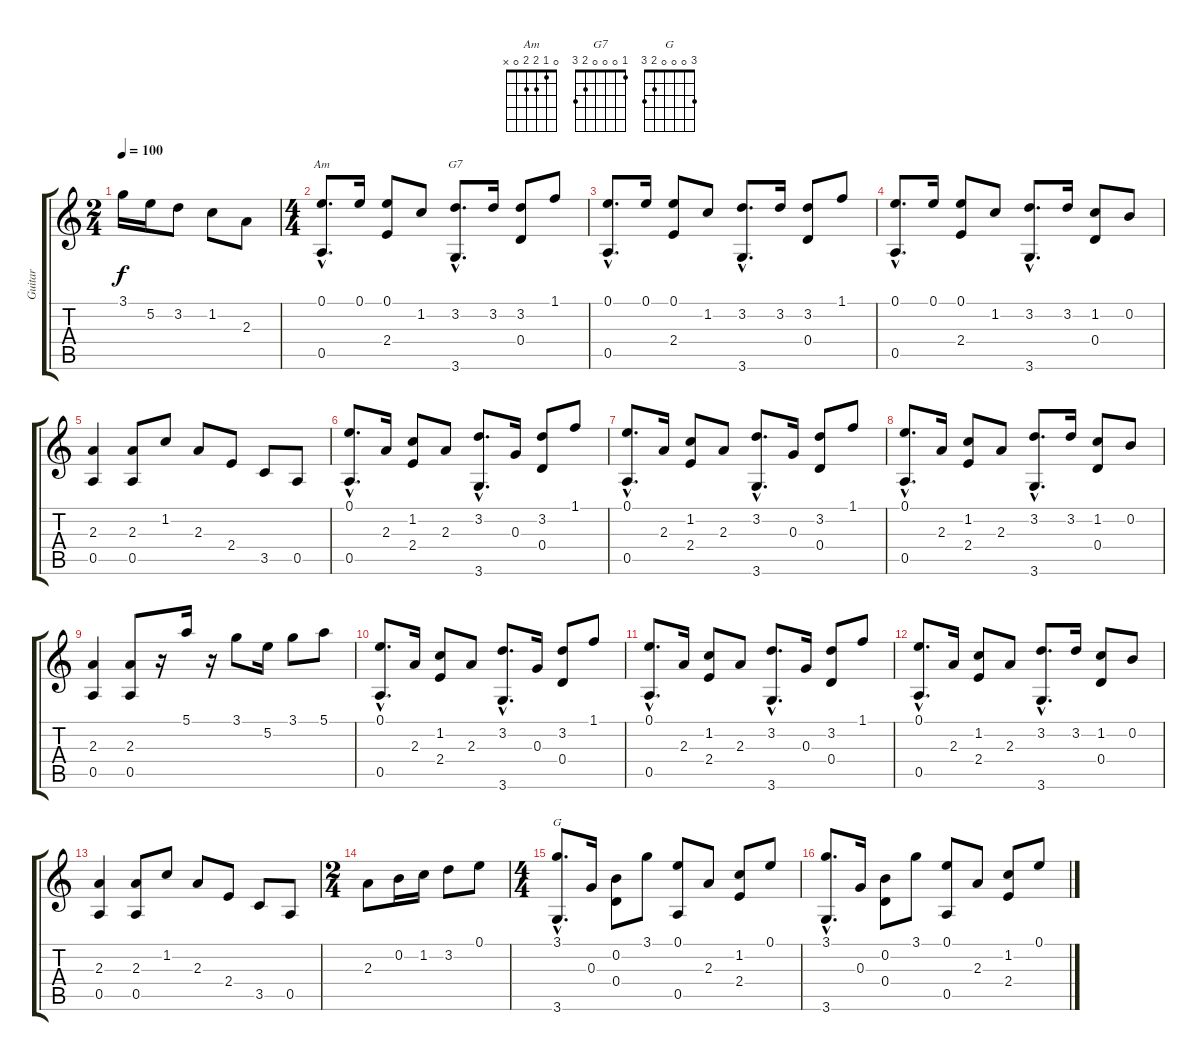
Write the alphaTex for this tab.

\track ("Guitar" "Guitar") {instrument acousticguitarnylon}
\staff {score tabs}
\tuning (E4 B3 G3 D3 A2 E2) {hide}
\chord ("Am" 0 1 2 2 0 x)
\chord ("G7" 1 0 0 0 2 3)
\chord ("G" 3 0 0 0 2 3)
\ts (2 4)
\tempo 100
\clef g2
\ks c
3.1.16{dy f} 5.2.16 3.2.8 1.2.8 2.3.8 |
\ts (4 4)
(0.1{hac} 0.5{hac}).8{d ch "Am"} 0.1.16 (0.1 2.4).8 1.2.8 (3.2{hac} 3.6{hac}).8{d ch "G7"} 3.2.16 (3.2 0.4).8 1.1.8 |
(0.1{hac} 0.5{hac}).8{d} 0.1.16 (0.1 2.4).8 1.2.8 (3.2{hac} 3.6{hac}).8{d} 3.2.16 (3.2 0.4).8 1.1.8 |
(0.1{hac} 0.5{hac}).8{d} 0.1.16 (0.1 2.4).8 1.2.8 (3.2{hac} 3.6{hac}).8{d} 3.2.16 (1.2 0.4).8 0.2.8 |
(2.3 0.5).4 (2.3 0.5).8 1.2.8 2.3.8 2.4.8 3.5.8 0.5.8 |
(0.1{hac} 0.5{hac}).8{d} 2.3.16 (1.2 2.4).8 2.3.8 (3.2{hac} 3.6{hac}).8{d} 0.3.16 (3.2 0.4).8 1.1.8 |
(0.1{hac} 0.5{hac}).8{d} 2.3.16 (1.2 2.4).8 2.3.8 (3.2{hac} 3.6{hac}).8{d} 0.3.16 (3.2 0.4).8 1.1.8 |
(0.1{hac} 0.5{hac}).8{d} 2.3.16 (1.2 2.4).8 2.3.8 (3.2{hac} 3.6{hac}).8{d} 3.2.16 (1.2 0.4).8 0.2.8 |
(2.3 0.5).4 (2.3 0.5).8 r.16 5.1.16 r.16 3.1.8 5.2.16 3.1.8 5.1.8 |
(0.1{hac} 0.5{hac}).8{d} 2.3.16 (1.2 2.4).8 2.3.8 (3.2{hac} 3.6{hac}).8{d} 0.3.16 (3.2 0.4).8 1.1.8 |
(0.1{hac} 0.5{hac}).8{d} 2.3.16 (1.2 2.4).8 2.3.8 (3.2{hac} 3.6{hac}).8{d} 0.3.16 (3.2 0.4).8 1.1.8 |
(0.1{hac} 0.5{hac}).8{d} 2.3.16 (1.2 2.4).8 2.3.8 (3.2{hac} 3.6{hac}).8{d} 3.2.16 (1.2 0.4).8 0.2.8 |
(2.3 0.5).4 (2.3 0.5).8 1.2.8 2.3.8 2.4.8 3.5.8 0.5.8 |
\ts (2 4)
2.3.8 0.2.16 1.2.16 3.2.8 0.1.8 |
\ts (4 4)
(3.1{hac} 3.6{hac}).8{d ch "G"} 0.3.16 (0.2 0.4).8 3.1.8 (0.1 0.5).8 2.3.8 (1.2 2.4).8 0.1.8 |
(3.1{hac} 3.6{hac}).8{d} 0.3.16 (0.2 0.4).8 3.1.8 (0.1 0.5).8 2.3.8 (1.2 2.4).8 0.1.8
